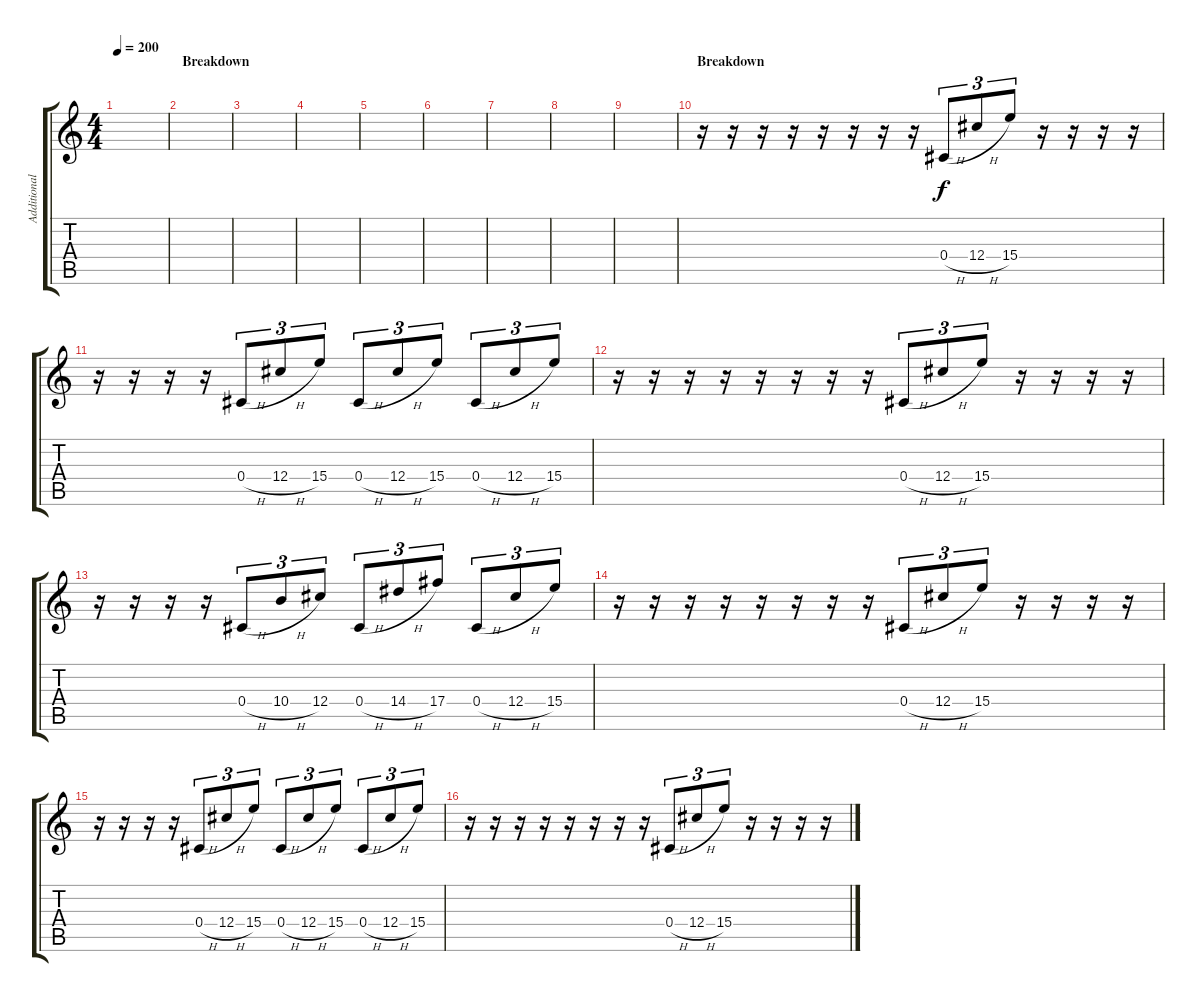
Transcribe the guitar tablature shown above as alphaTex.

\track ("Additional Guitar" "Additional") {instrument overdrivenguitar}
\staff {score tabs}
\tuning (Eb4 Bb3 Gb3 Db3 Ab2 Db2) {hide}
\ts (4 4)
\tempo 200
\clef g2
\ks c
|
\section ("" "Breakdown ")
|
|
|
|
|
|
|
|
\section ("" "Breakdown ")
r.16 r.16 r.16 r.16 r.16 r.16 r.16 r.16 0.4{h}.8{tu (3 2)} 12.4{h}.8{tu (3 2)} 15.4.8{tu (3 2)} r.16 r.16 r.16 r.16 |
r.16 r.16 r.16 r.16 0.4{h}.8{tu (3 2)} 12.4{h}.8{tu (3 2)} 15.4.8{tu (3 2)} 0.4{h}.8{tu (3 2)} 12.4{h}.8{tu (3 2)} 15.4.8{tu (3 2)} 0.4{h}.8{tu (3 2)} 12.4{h}.8{tu (3 2)} 15.4.8{tu (3 2)} |
r.16 r.16 r.16 r.16 r.16 r.16 r.16 r.16 0.4{h}.8{tu (3 2)} 12.4{h}.8{tu (3 2)} 15.4.8{tu (3 2)} r.16 r.16 r.16 r.16 |
r.16 r.16 r.16 r.16 0.4{h}.8{tu (3 2)} 10.4{h}.8{tu (3 2)} 12.4.8{tu (3 2)} 0.4{h}.8{tu (3 2)} 14.4{h}.8{tu (3 2)} 17.4.8{tu (3 2)} 0.4{h}.8{tu (3 2)} 12.4{h}.8{tu (3 2)} 15.4.8{tu (3 2)} |
r.16 r.16 r.16 r.16 r.16 r.16 r.16 r.16 0.4{h}.8{tu (3 2)} 12.4{h}.8{tu (3 2)} 15.4.8{tu (3 2)} r.16 r.16 r.16 r.16 |
r.16 r.16 r.16 r.16 0.4{h}.8{tu (3 2)} 12.4{h}.8{tu (3 2)} 15.4.8{tu (3 2)} 0.4{h}.8{tu (3 2)} 12.4{h}.8{tu (3 2)} 15.4.8{tu (3 2)} 0.4{h}.8{tu (3 2)} 12.4{h}.8{tu (3 2)} 15.4.8{tu (3 2)} |
r.16 r.16 r.16 r.16 r.16 r.16 r.16 r.16 0.4{h}.8{tu (3 2)} 12.4{h}.8{tu (3 2)} 15.4.8{tu (3 2)} r.16 r.16 r.16 r.16
